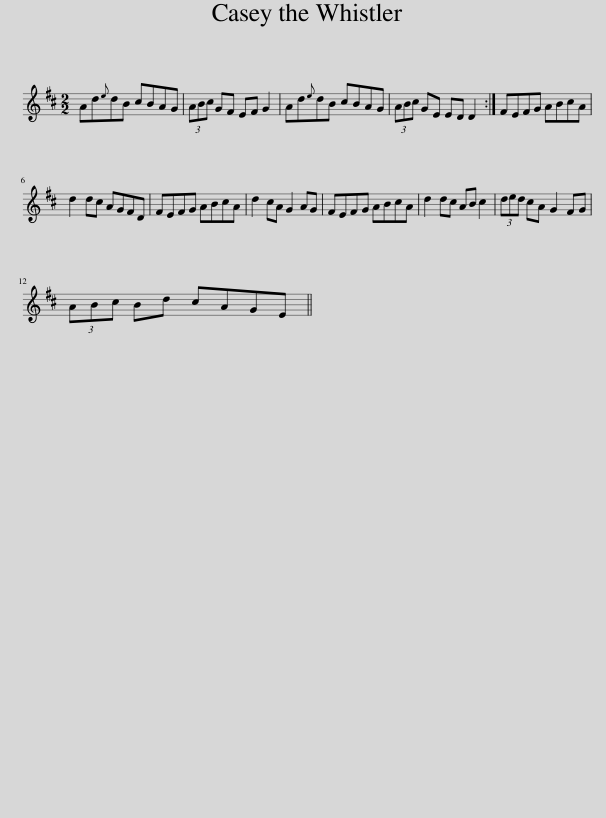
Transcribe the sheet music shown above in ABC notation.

X:1
L:1/8
M:2/2
I:linebreak $
K:D
V:1 treble
V:1
 Ad{e}dB cBAG | (3ABc GF EF G2 | Ad{e}dB cBAG | (3ABc GE ED D2 :| FEFG ABcA |$ %5
 d2 dc AGFD | FEFG ABcA | d2 cA G2 AG | FEFG ABcA | d2 dc AB c2 | %10
 (3ded cA G2 FG |$ (3ABc Bd cAGE || %12
